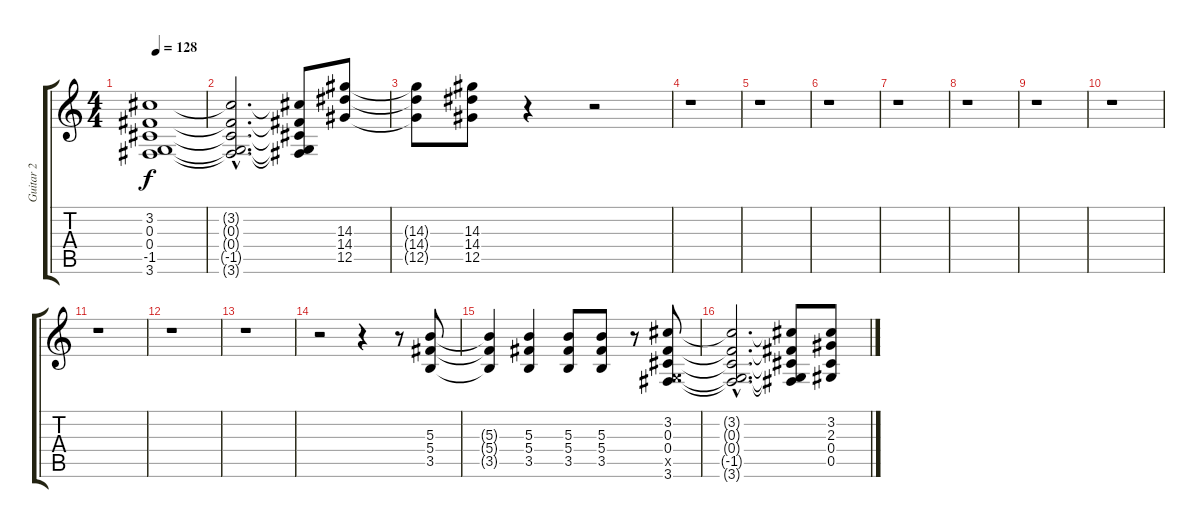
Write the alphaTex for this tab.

\track ("Guitar 2" "Guitar 2") {instrument overdrivenguitar}
\staff {score tabs}
\tuning (Eb4 Bb3 Gb3 Db3 Ab2 Eb2) {hide}
\ts (4 4)
\tempo 128
\clef g2
\ks c
(3.2{t} 0.3{t} 0.4{t} -1.5{t} 3.6{t}).1{dy f} |
(3.2{hac t} 0.3{hac t} 0.4{hac t} -1.5{hac t} 3.6{hac t}).2{d} (3.2{t} 0.3{t} 0.4{t} -1.5{t} 3.6{t}).8 (14.3 14.4 12.5).8 |
(14.3{t} 14.4{t} 12.5{t}).8 (14.3 14.4 12.5).8 r.4 r.2 |
r.1 |
r.1 |
r.1 |
r.1 |
r.1 |
r.1 |
r.1 |
r.1 |
r.1 |
r.1 |
r.2 r.4 r.8 (5.3 5.4 3.5).8 |
(5.3{t} 5.4{t} 3.5{t}).4 (5.3 5.4 3.5).4 (5.3 5.4 3.5).8 (5.3 5.4 3.5).8 r.8 (3.2 0.3 0.4 -1.5{x} 3.6).8 |
(3.2{hac t} 0.3{hac t} 0.4{hac t} -1.5{hac t} 3.6{hac t}).2{d} (3.2{t} 0.3{t} 0.4{t} -1.5{t} 3.6{t}).8 (3.2 2.3 0.4 0.5).8
